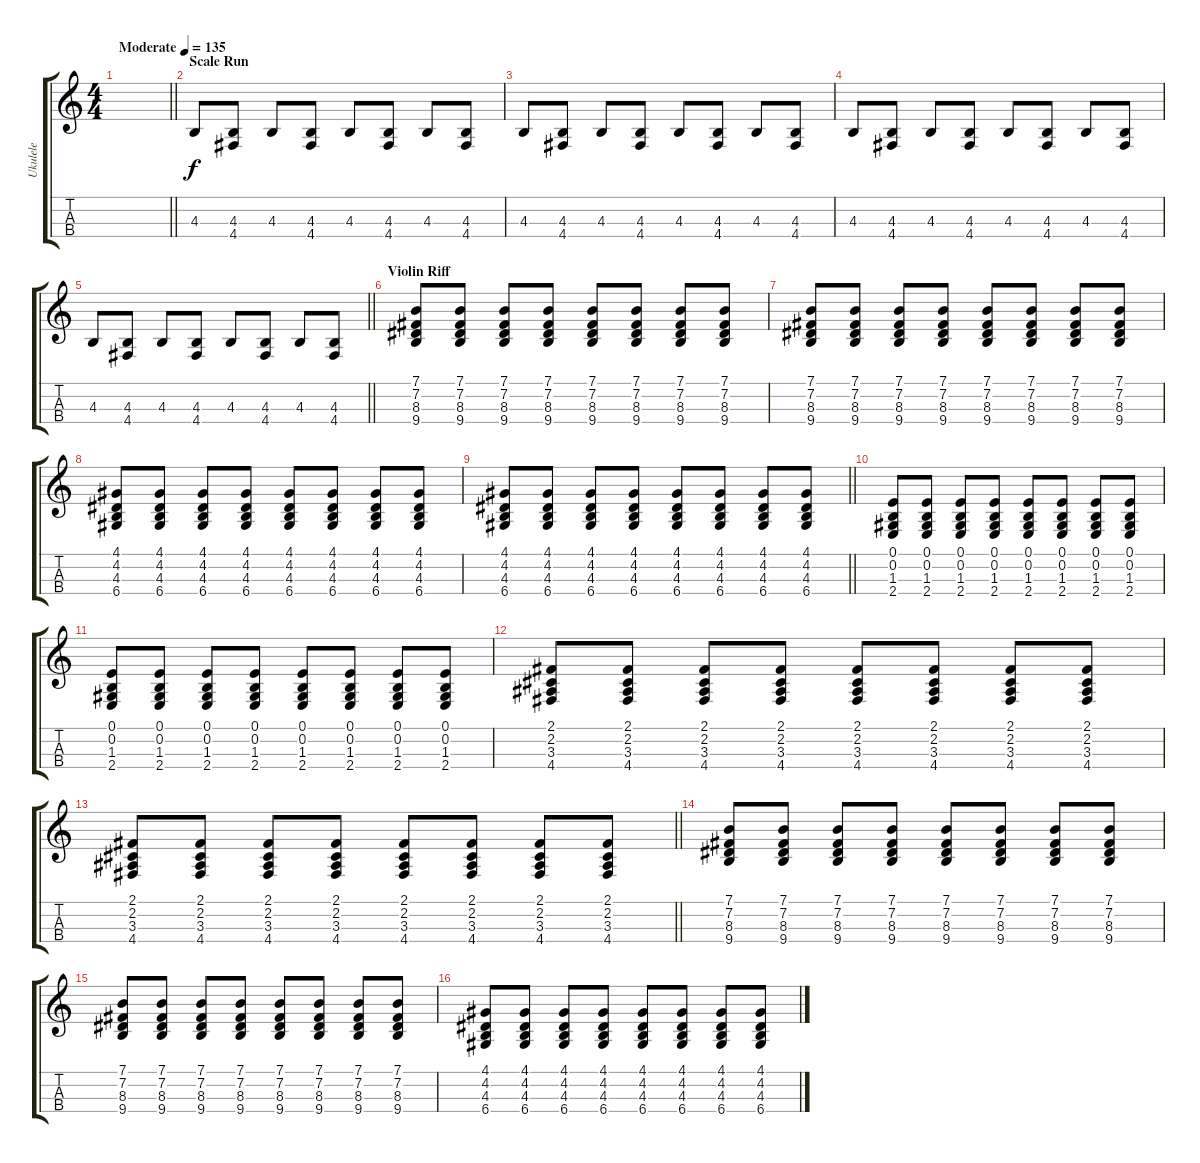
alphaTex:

\track ("Ukulele" "Ukulele") {instrument acousticguitarnylon}
\staff {score tabs}
\tuning (E3 B2 G2 D2) {hide}
\ts (4 4)
\tempo (135 "Moderate")
\clef g2
\barLineRight lightlight
\ks c
|
\section ("" "Scale Run")
4.3.8 (4.3 4.4).8 4.3.8 (4.3 4.4).8 4.3.8 (4.3 4.4).8 4.3.8 (4.3 4.4).8 |
4.3.8 (4.3 4.4).8 4.3.8 (4.3 4.4).8 4.3.8 (4.3 4.4).8 4.3.8 (4.3 4.4).8 |
4.3.8 (4.3 4.4).8 4.3.8 (4.3 4.4).8 4.3.8 (4.3 4.4).8 4.3.8 (4.3 4.4).8 |
\barLineRight lightlight
4.3.8 (4.3 4.4).8 4.3.8 (4.3 4.4).8 4.3.8 (4.3 4.4).8 4.3.8 (4.3 4.4).8 |
\section ("" "Violin Riff")
(7.1 7.2 8.3 9.4).8 (7.1 7.2 8.3 9.4).8 (7.1 7.2 8.3 9.4).8 (7.1 7.2 8.3 9.4).8 (7.1 7.2 8.3 9.4).8 (7.1 7.2 8.3 9.4).8 (7.1 7.2 8.3 9.4).8 (7.1 7.2 8.3 9.4).8 |
(7.1 7.2 8.3 9.4).8 (7.1 7.2 8.3 9.4).8 (7.1 7.2 8.3 9.4).8 (7.1 7.2 8.3 9.4).8 (7.1 7.2 8.3 9.4).8 (7.1 7.2 8.3 9.4).8 (7.1 7.2 8.3 9.4).8 (7.1 7.2 8.3 9.4).8 |
(4.1 4.2 4.3 6.4).8 (4.1 4.2 4.3 6.4).8 (4.1 4.2 4.3 6.4).8 (4.1 4.2 4.3 6.4).8 (4.1 4.2 4.3 6.4).8 (4.1 4.2 4.3 6.4).8 (4.1 4.2 4.3 6.4).8 (4.1 4.2 4.3 6.4).8 |
\barLineRight lightlight
(4.1 4.2 4.3 6.4).8 (4.1 4.2 4.3 6.4).8 (4.1 4.2 4.3 6.4).8 (4.1 4.2 4.3 6.4).8 (4.1 4.2 4.3 6.4).8 (4.1 4.2 4.3 6.4).8 (4.1 4.2 4.3 6.4).8 (4.1 4.2 4.3 6.4).8 |
(0.1 0.2 1.3 2.4).8 (0.1 0.2 1.3 2.4).8 (0.1 0.2 1.3 2.4).8 (0.1 0.2 1.3 2.4).8 (0.1 0.2 1.3 2.4).8 (0.1 0.2 1.3 2.4).8 (0.1 0.2 1.3 2.4).8 (0.1 0.2 1.3 2.4).8 |
(0.1 0.2 1.3 2.4).8 (0.1 0.2 1.3 2.4).8 (0.1 0.2 1.3 2.4).8 (0.1 0.2 1.3 2.4).8 (0.1 0.2 1.3 2.4).8 (0.1 0.2 1.3 2.4).8 (0.1 0.2 1.3 2.4).8 (0.1 0.2 1.3 2.4).8 |
(2.1 2.2 3.3 4.4).8 (2.1 2.2 3.3 4.4).8 (2.1 2.2 3.3 4.4).8 (2.1 2.2 3.3 4.4).8 (2.1 2.2 3.3 4.4).8 (2.1 2.2 3.3 4.4).8 (2.1 2.2 3.3 4.4).8 (2.1 2.2 3.3 4.4).8 |
\barLineRight lightlight
(2.1 2.2 3.3 4.4).8 (2.1 2.2 3.3 4.4).8 (2.1 2.2 3.3 4.4).8 (2.1 2.2 3.3 4.4).8 (2.1 2.2 3.3 4.4).8 (2.1 2.2 3.3 4.4).8 (2.1 2.2 3.3 4.4).8 (2.1 2.2 3.3 4.4).8 |
(7.1 7.2 8.3 9.4).8 (7.1 7.2 8.3 9.4).8 (7.1 7.2 8.3 9.4).8 (7.1 7.2 8.3 9.4).8 (7.1 7.2 8.3 9.4).8 (7.1 7.2 8.3 9.4).8 (7.1 7.2 8.3 9.4).8 (7.1 7.2 8.3 9.4).8 |
(7.1 7.2 8.3 9.4).8 (7.1 7.2 8.3 9.4).8 (7.1 7.2 8.3 9.4).8 (7.1 7.2 8.3 9.4).8 (7.1 7.2 8.3 9.4).8 (7.1 7.2 8.3 9.4).8 (7.1 7.2 8.3 9.4).8 (7.1 7.2 8.3 9.4).8 |
(4.1 4.2 4.3 6.4).8 (4.1 4.2 4.3 6.4).8 (4.1 4.2 4.3 6.4).8 (4.1 4.2 4.3 6.4).8 (4.1 4.2 4.3 6.4).8 (4.1 4.2 4.3 6.4).8 (4.1 4.2 4.3 6.4).8 (4.1 4.2 4.3 6.4).8
